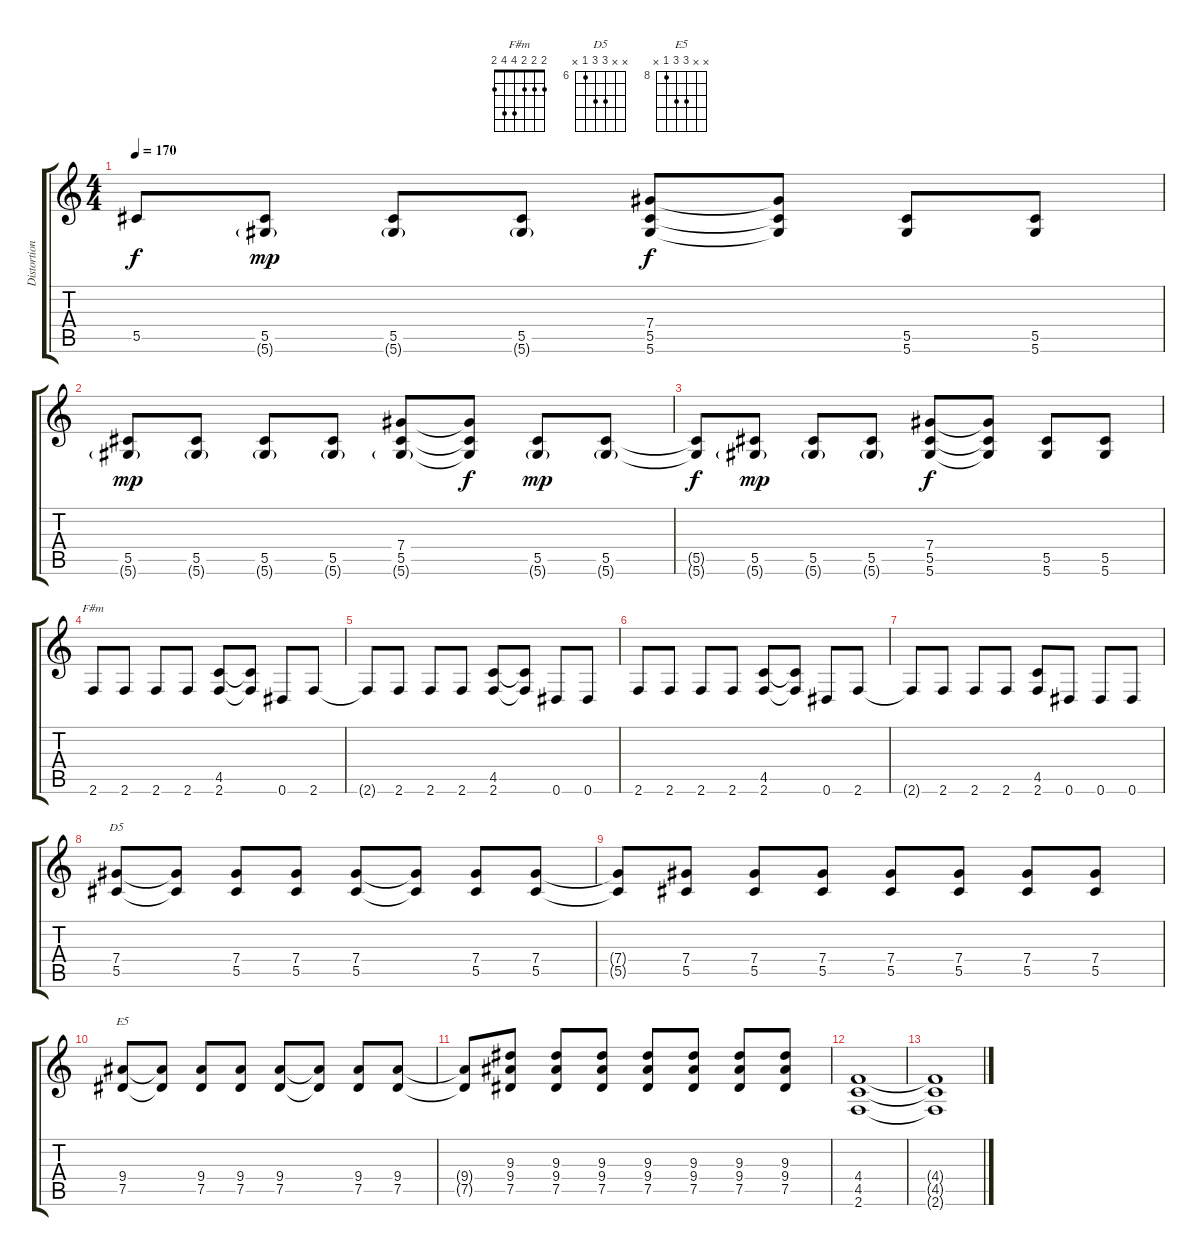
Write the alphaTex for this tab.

\track ("Distortion" "Distortion") {instrument overdrivenguitar}
\staff {score tabs}
\tuning (Eb4 Bb3 Gb3 Db3 Ab2 Eb2) {hide}
\chord ("F#m" 2 2 2 4 4 2)
\chord ("D5" x x 8 8 6 x) {firstfret 6}
\chord ("E5" x x 10 10 8 x) {firstfret 8}
\ts (4 4)
\tempo 170
\clef g2
\ks c
5.5{t}.8{dy f} (5.5 5.6{g}).8{dy mp} (5.5 5.6{g}).8 (5.5 5.6{g}).8 (7.4 5.5 5.6).8{dy f} (7.4{t} 5.5{t} 5.6{t}).8 (5.5 5.6).8 (5.5 5.6).8 |
(5.5 5.6{g}).8{dy mp} (5.5 5.6{g}).8 (5.5 5.6{g}).8 (5.5 5.6{g}).8 (7.4 5.5 5.6{g}).8 (7.4{t} 5.5{t} 5.6{t}).8{dy f} (5.5 5.6{g}).8{dy mp} (5.5 5.6{g}).8 |
(5.5{t} 5.6{t}).8{dy f} (5.5 5.6{g}).8{dy mp} (5.5 5.6{g}).8 (5.5 5.6{g}).8 (7.4 5.5 5.6).8{dy f} (7.4{t} 5.5{t} 5.6{t}).8 (5.5 5.6).8 (5.5 5.6).8 |
2.6.8{ch "F#m"} 2.6.8 2.6.8 2.6.8 (4.5 2.6).8 (4.5{t} 2.6{t}).8 0.6.8 2.6.8 |
2.6{t}.8 2.6.8 2.6.8 2.6.8 (4.5 2.6).8 (4.5{t} 2.6{t}).8 0.6.8 0.6.8 |
2.6.8 2.6.8 2.6.8 2.6.8 (4.5 2.6).8 (4.5{t} 2.6{t}).8 0.6.8 2.6.8 |
2.6{t}.8 2.6.8 2.6.8 2.6.8 (4.5 2.6).8 0.6.8 0.6.8 0.6.8 |
(7.4 5.5).8{ch "D5"} (7.4{t} 5.5{t}).8 (7.4 5.5).8 (7.4 5.5).8 (7.4 5.5).8 (7.4{t} 5.5{t}).8 (7.4 5.5).8 (7.4 5.5).8 |
(7.4{t} 5.5{t}).8 (7.4 5.5).8 (7.4 5.5).8 (7.4 5.5).8 (7.4 5.5).8 (7.4 5.5).8 (7.4 5.5).8 (7.4 5.5).8 |
(9.4 7.5).8{ch "E5"} (9.4{t} 7.5{t}).8 (9.4 7.5).8 (9.4 7.5).8 (9.4 7.5).8 (9.4{t} 7.5{t}).8 (9.4 7.5).8 (9.4 7.5).8 |
(9.4{t} 7.5{t}).8 (9.3 9.4 7.5).8 (9.3 9.4 7.5).8 (9.3 9.4 7.5).8 (9.3 9.4 7.5).8 (9.3 9.4 7.5).8 (9.3 9.4 7.5).8 (9.3 9.4 7.5).8 |
(4.4 4.5 2.6).1 |
(4.4{t} 4.5{t} 2.6{t}).1
